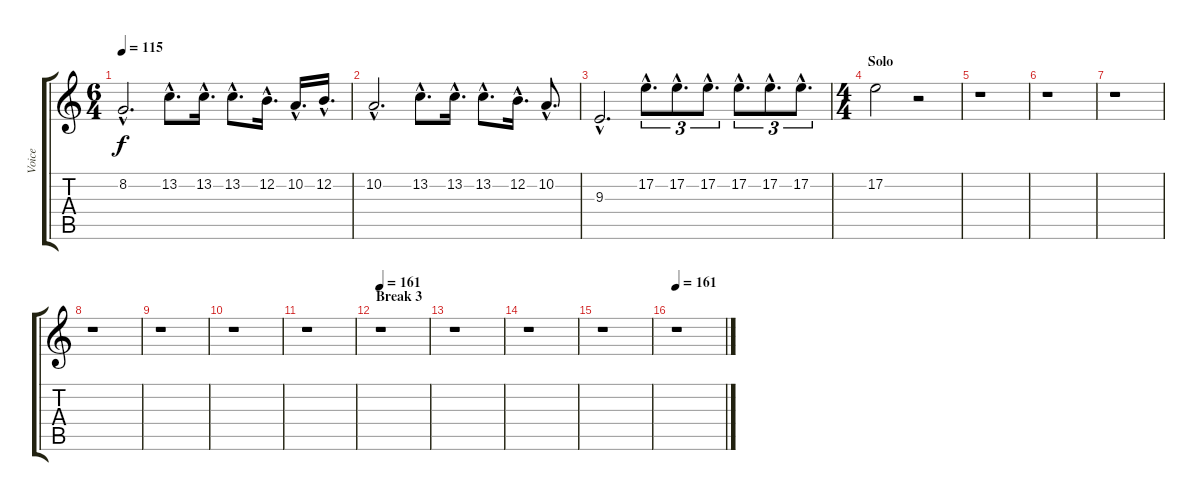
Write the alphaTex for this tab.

\track ("Voice" "Voice") {instrument lead2sawtooth}
\staff {score tabs}
\tuning (E4 B3 G3 D3 A2 E2) {hide}
\ts (6 4)
\tempo 115
\clef g2
\ks c
8.2{hac}.2{d dy f} 13.2{hac}.8{d} 13.2{hac}.16{d} 13.2{hac}.8{d} 12.2{hac}.16{d} 10.2{hac}.16{d} 12.2{hac}.16{d} |
10.2{hac}.2{d} 13.2{hac}.8{d} 13.2{hac}.16{d} 13.2{hac}.8{d} 12.2{hac}.16{d} 10.2{hac}.8{d} |
9.3{hac}.2{d} 17.2{hac}.8{d tu (3 2)} 17.2{hac}.8{d tu (3 2)} 17.2{hac}.8{d tu (3 2)} 17.2{hac}.8{d tu (3 2)} 17.2{hac}.8{d tu (3 2)} 17.2{hac}.8{d tu (3 2)} |
\ts (4 4)
\section ("" "Solo")
17.2.2 r.2 |
r.1 |
r.1 |
r.1 |
r.1 |
r.1 |
r.1 |
r.1 |
\section ("" "Break 3")
\tempo 161
r.1 |
r.1 |
r.1 |
r.1 |
\tempo 161
r.1
